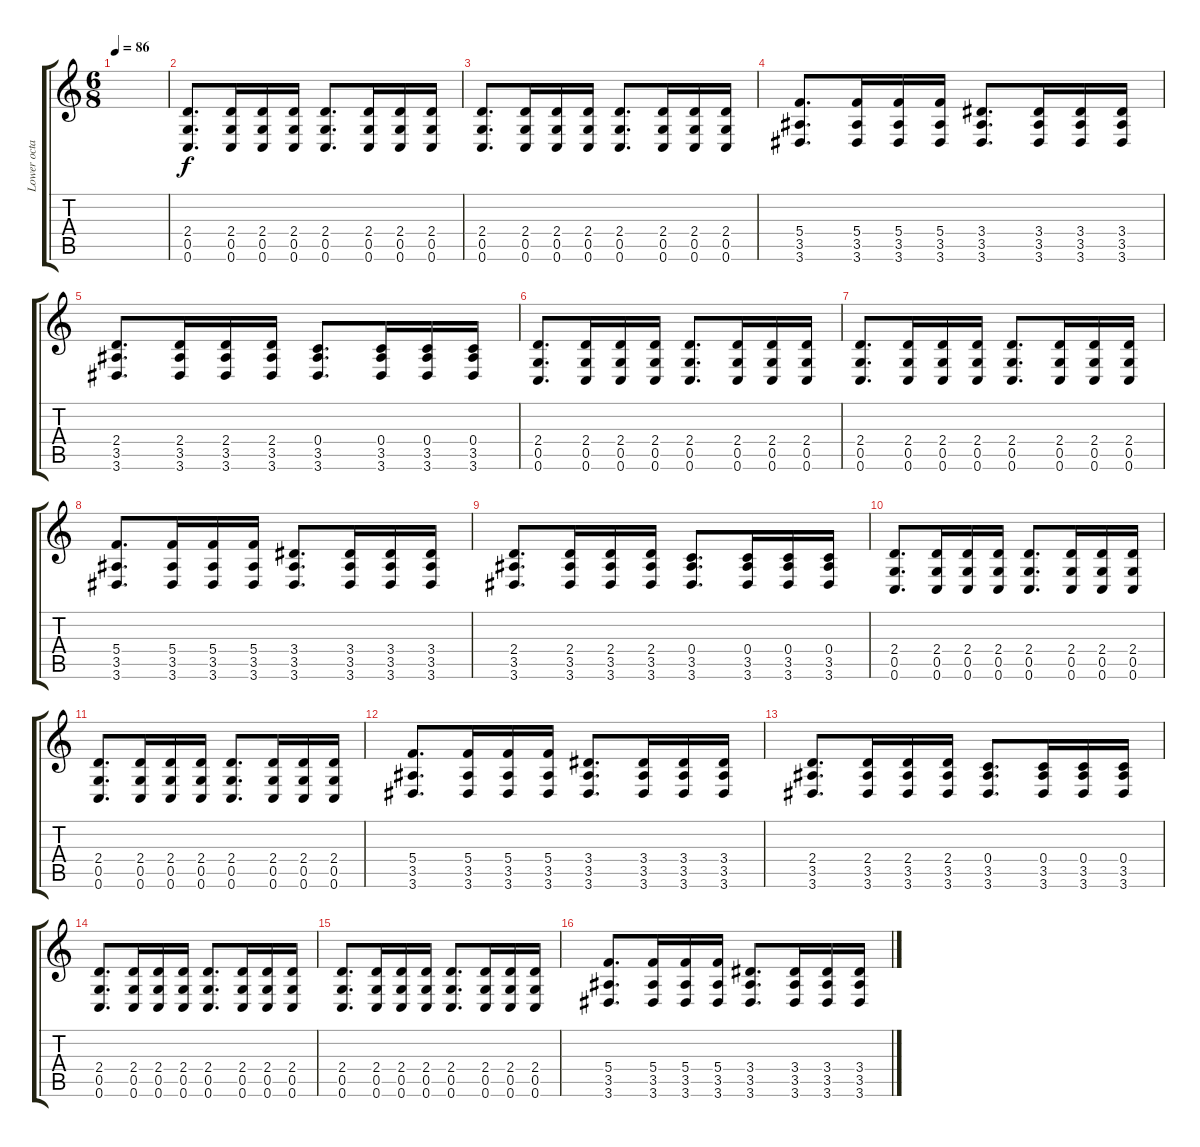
\track ("Lower octave" "Lower octa") {instrument acousticguitarsteel}
\staff {score tabs}
\tuning (E4 C4 G3 C3 G2 C2) {hide}
\ts (6 8)
\tempo 86
\clef g2
\ks c
|
(2.4 0.5 0.6).8{d} (2.4 0.5 0.6).16 (2.4 0.5 0.6).16 (2.4 0.5 0.6).16 (2.4 0.5 0.6).8{d} (2.4 0.5 0.6).16 (2.4 0.5 0.6).16 (2.4 0.5 0.6).16 |
(2.4 0.5 0.6).8{d} (2.4 0.5 0.6).16 (2.4 0.5 0.6).16 (2.4 0.5 0.6).16 (2.4 0.5 0.6).8{d} (2.4 0.5 0.6).16 (2.4 0.5 0.6).16 (2.4 0.5 0.6).16 |
(5.4 3.5 3.6).8{d} (5.4 3.5 3.6).16 (5.4 3.5 3.6).16 (5.4 3.5 3.6).16 (3.4 3.5 3.6).8{d} (3.4 3.5 3.6).16 (3.4 3.5 3.6).16 (3.4 3.5 3.6).16 |
(2.4 3.5 3.6).8{d} (2.4 3.5 3.6).16 (2.4 3.5 3.6).16 (2.4 3.5 3.6).16 (0.4 3.5 3.6).8{d} (0.4 3.5 3.6).16 (0.4 3.5 3.6).16 (0.4 3.5 3.6).16 |
(2.4 0.5 0.6).8{d} (2.4 0.5 0.6).16 (2.4 0.5 0.6).16 (2.4 0.5 0.6).16 (2.4 0.5 0.6).8{d} (2.4 0.5 0.6).16 (2.4 0.5 0.6).16 (2.4 0.5 0.6).16 |
(2.4 0.5 0.6).8{d} (2.4 0.5 0.6).16 (2.4 0.5 0.6).16 (2.4 0.5 0.6).16 (2.4 0.5 0.6).8{d} (2.4 0.5 0.6).16 (2.4 0.5 0.6).16 (2.4 0.5 0.6).16 |
(5.4 3.5 3.6).8{d} (5.4 3.5 3.6).16 (5.4 3.5 3.6).16 (5.4 3.5 3.6).16 (3.4 3.5 3.6).8{d} (3.4 3.5 3.6).16 (3.4 3.5 3.6).16 (3.4 3.5 3.6).16 |
(2.4 3.5 3.6).8{d} (2.4 3.5 3.6).16 (2.4 3.5 3.6).16 (2.4 3.5 3.6).16 (0.4 3.5 3.6).8{d} (0.4 3.5 3.6).16 (0.4 3.5 3.6).16 (0.4 3.5 3.6).16 |
(2.4 0.5 0.6).8{d} (2.4 0.5 0.6).16 (2.4 0.5 0.6).16 (2.4 0.5 0.6).16 (2.4 0.5 0.6).8{d} (2.4 0.5 0.6).16 (2.4 0.5 0.6).16 (2.4 0.5 0.6).16 |
(2.4 0.5 0.6).8{d} (2.4 0.5 0.6).16 (2.4 0.5 0.6).16 (2.4 0.5 0.6).16 (2.4 0.5 0.6).8{d} (2.4 0.5 0.6).16 (2.4 0.5 0.6).16 (2.4 0.5 0.6).16 |
(5.4 3.5 3.6).8{d} (5.4 3.5 3.6).16 (5.4 3.5 3.6).16 (5.4 3.5 3.6).16 (3.4 3.5 3.6).8{d} (3.4 3.5 3.6).16 (3.4 3.5 3.6).16 (3.4 3.5 3.6).16 |
(2.4 3.5 3.6).8{d} (2.4 3.5 3.6).16 (2.4 3.5 3.6).16 (2.4 3.5 3.6).16 (0.4 3.5 3.6).8{d} (0.4 3.5 3.6).16 (0.4 3.5 3.6).16 (0.4 3.5 3.6).16 |
(2.4 0.5 0.6).8{d} (2.4 0.5 0.6).16 (2.4 0.5 0.6).16 (2.4 0.5 0.6).16 (2.4 0.5 0.6).8{d} (2.4 0.5 0.6).16 (2.4 0.5 0.6).16 (2.4 0.5 0.6).16 |
(2.4 0.5 0.6).8{d} (2.4 0.5 0.6).16 (2.4 0.5 0.6).16 (2.4 0.5 0.6).16 (2.4 0.5 0.6).8{d} (2.4 0.5 0.6).16 (2.4 0.5 0.6).16 (2.4 0.5 0.6).16 |
(5.4 3.5 3.6).8{d} (5.4 3.5 3.6).16 (5.4 3.5 3.6).16 (5.4 3.5 3.6).16 (3.4 3.5 3.6).8{d} (3.4 3.5 3.6).16 (3.4 3.5 3.6).16 (3.4 3.5 3.6).16
